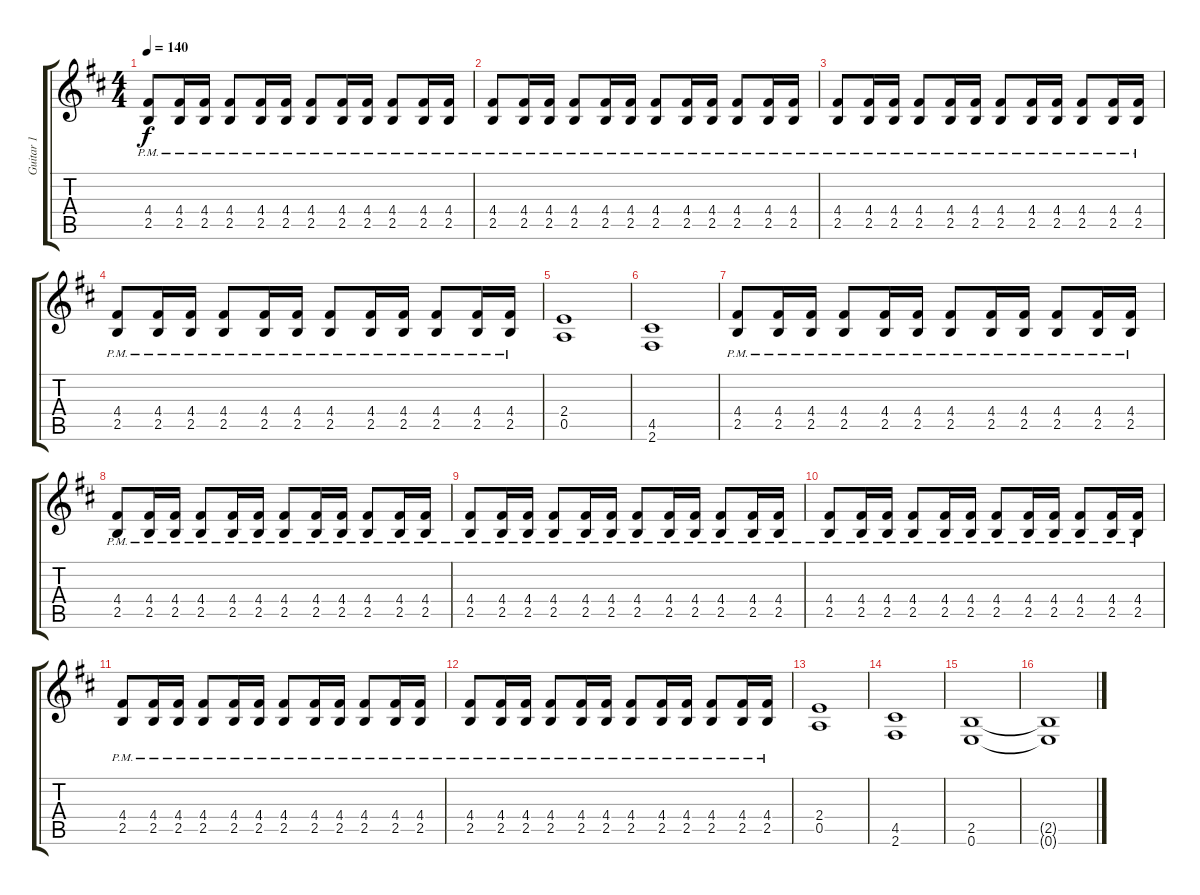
\track ("Guitar 1" "Guitar 1") {instrument distortionguitar}
\staff {score tabs}
\tuning (E4 B3 G3 D3 A2 E2) {hide}
\ts (4 4)
\tempo 140
\clef g2
\ks d
(4.4{pm} 2.5{pm}).8{dy f} (4.4{pm} 2.5{pm}).16 (4.4{pm} 2.5{pm}).16 (4.4{pm} 2.5{pm}).8 (4.4{pm} 2.5{pm}).16 (4.4{pm} 2.5{pm}).16 (4.4{pm} 2.5{pm}).8 (4.4{pm} 2.5{pm}).16 (4.4{pm} 2.5{pm}).16 (4.4{pm} 2.5{pm}).8 (4.4{pm} 2.5{pm}).16 (4.4{pm} 2.5{pm}).16 |
(4.4{pm} 2.5{pm}).8 (4.4{pm} 2.5{pm}).16 (4.4{pm} 2.5{pm}).16 (4.4{pm} 2.5{pm}).8 (4.4{pm} 2.5{pm}).16 (4.4{pm} 2.5{pm}).16 (4.4{pm} 2.5{pm}).8 (4.4{pm} 2.5{pm}).16 (4.4{pm} 2.5{pm}).16 (4.4{pm} 2.5{pm}).8 (4.4{pm} 2.5{pm}).16 (4.4{pm} 2.5{pm}).16 |
(4.4{pm} 2.5{pm}).8 (4.4{pm} 2.5{pm}).16 (4.4{pm} 2.5{pm}).16 (4.4{pm} 2.5{pm}).8 (4.4{pm} 2.5{pm}).16 (4.4{pm} 2.5{pm}).16 (4.4{pm} 2.5{pm}).8 (4.4{pm} 2.5{pm}).16 (4.4{pm} 2.5{pm}).16 (4.4{pm} 2.5{pm}).8 (4.4{pm} 2.5{pm}).16 (4.4{pm} 2.5{pm}).16 |
(4.4{pm} 2.5{pm}).8 (4.4{pm} 2.5{pm}).16 (4.4{pm} 2.5{pm}).16 (4.4{pm} 2.5{pm}).8 (4.4{pm} 2.5{pm}).16 (4.4{pm} 2.5{pm}).16 (4.4{pm} 2.5{pm}).8 (4.4{pm} 2.5{pm}).16 (4.4{pm} 2.5{pm}).16 (4.4{pm} 2.5{pm}).8 (4.4{pm} 2.5{pm}).16 (4.4{pm} 2.5{pm}).16 |
(2.4 0.5).1 |
(4.5 2.6).1 |
(4.4{pm} 2.5{pm}).8 (4.4{pm} 2.5{pm}).16 (4.4{pm} 2.5{pm}).16 (4.4{pm} 2.5{pm}).8 (4.4{pm} 2.5{pm}).16 (4.4{pm} 2.5{pm}).16 (4.4{pm} 2.5{pm}).8 (4.4{pm} 2.5{pm}).16 (4.4{pm} 2.5{pm}).16 (4.4{pm} 2.5{pm}).8 (4.4{pm} 2.5{pm}).16 (4.4{pm} 2.5{pm}).16 |
(4.4{pm} 2.5{pm}).8 (4.4{pm} 2.5{pm}).16 (4.4{pm} 2.5{pm}).16 (4.4{pm} 2.5{pm}).8 (4.4{pm} 2.5{pm}).16 (4.4{pm} 2.5{pm}).16 (4.4{pm} 2.5{pm}).8 (4.4{pm} 2.5{pm}).16 (4.4{pm} 2.5{pm}).16 (4.4{pm} 2.5{pm}).8 (4.4{pm} 2.5{pm}).16 (4.4{pm} 2.5{pm}).16 |
(4.4{pm} 2.5{pm}).8 (4.4{pm} 2.5{pm}).16 (4.4{pm} 2.5{pm}).16 (4.4{pm} 2.5{pm}).8 (4.4{pm} 2.5{pm}).16 (4.4{pm} 2.5{pm}).16 (4.4{pm} 2.5{pm}).8 (4.4{pm} 2.5{pm}).16 (4.4{pm} 2.5{pm}).16 (4.4{pm} 2.5{pm}).8 (4.4{pm} 2.5{pm}).16 (4.4{pm} 2.5{pm}).16 |
(4.4{pm} 2.5{pm}).8 (4.4{pm} 2.5{pm}).16 (4.4{pm} 2.5{pm}).16 (4.4{pm} 2.5{pm}).8 (4.4{pm} 2.5{pm}).16 (4.4{pm} 2.5{pm}).16 (4.4{pm} 2.5{pm}).8 (4.4{pm} 2.5{pm}).16 (4.4{pm} 2.5{pm}).16 (4.4{pm} 2.5{pm}).8 (4.4{pm} 2.5{pm}).16 (4.4{pm} 2.5{pm}).16 |
(4.4{pm} 2.5{pm}).8 (4.4{pm} 2.5{pm}).16 (4.4{pm} 2.5{pm}).16 (4.4{pm} 2.5{pm}).8 (4.4{pm} 2.5{pm}).16 (4.4{pm} 2.5{pm}).16 (4.4{pm} 2.5{pm}).8 (4.4{pm} 2.5{pm}).16 (4.4{pm} 2.5{pm}).16 (4.4{pm} 2.5{pm}).8 (4.4{pm} 2.5{pm}).16 (4.4{pm} 2.5{pm}).16 |
(4.4{pm} 2.5{pm}).8 (4.4{pm} 2.5{pm}).16 (4.4{pm} 2.5{pm}).16 (4.4{pm} 2.5{pm}).8 (4.4{pm} 2.5{pm}).16 (4.4{pm} 2.5{pm}).16 (4.4{pm} 2.5{pm}).8 (4.4{pm} 2.5{pm}).16 (4.4{pm} 2.5{pm}).16 (4.4{pm} 2.5{pm}).8 (4.4{pm} 2.5{pm}).16 (4.4{pm} 2.5{pm}).16 |
(2.4 0.5).1 |
(4.5 2.6).1 |
(2.5 0.6).1 |
(2.5{t} 0.6{t}).1
